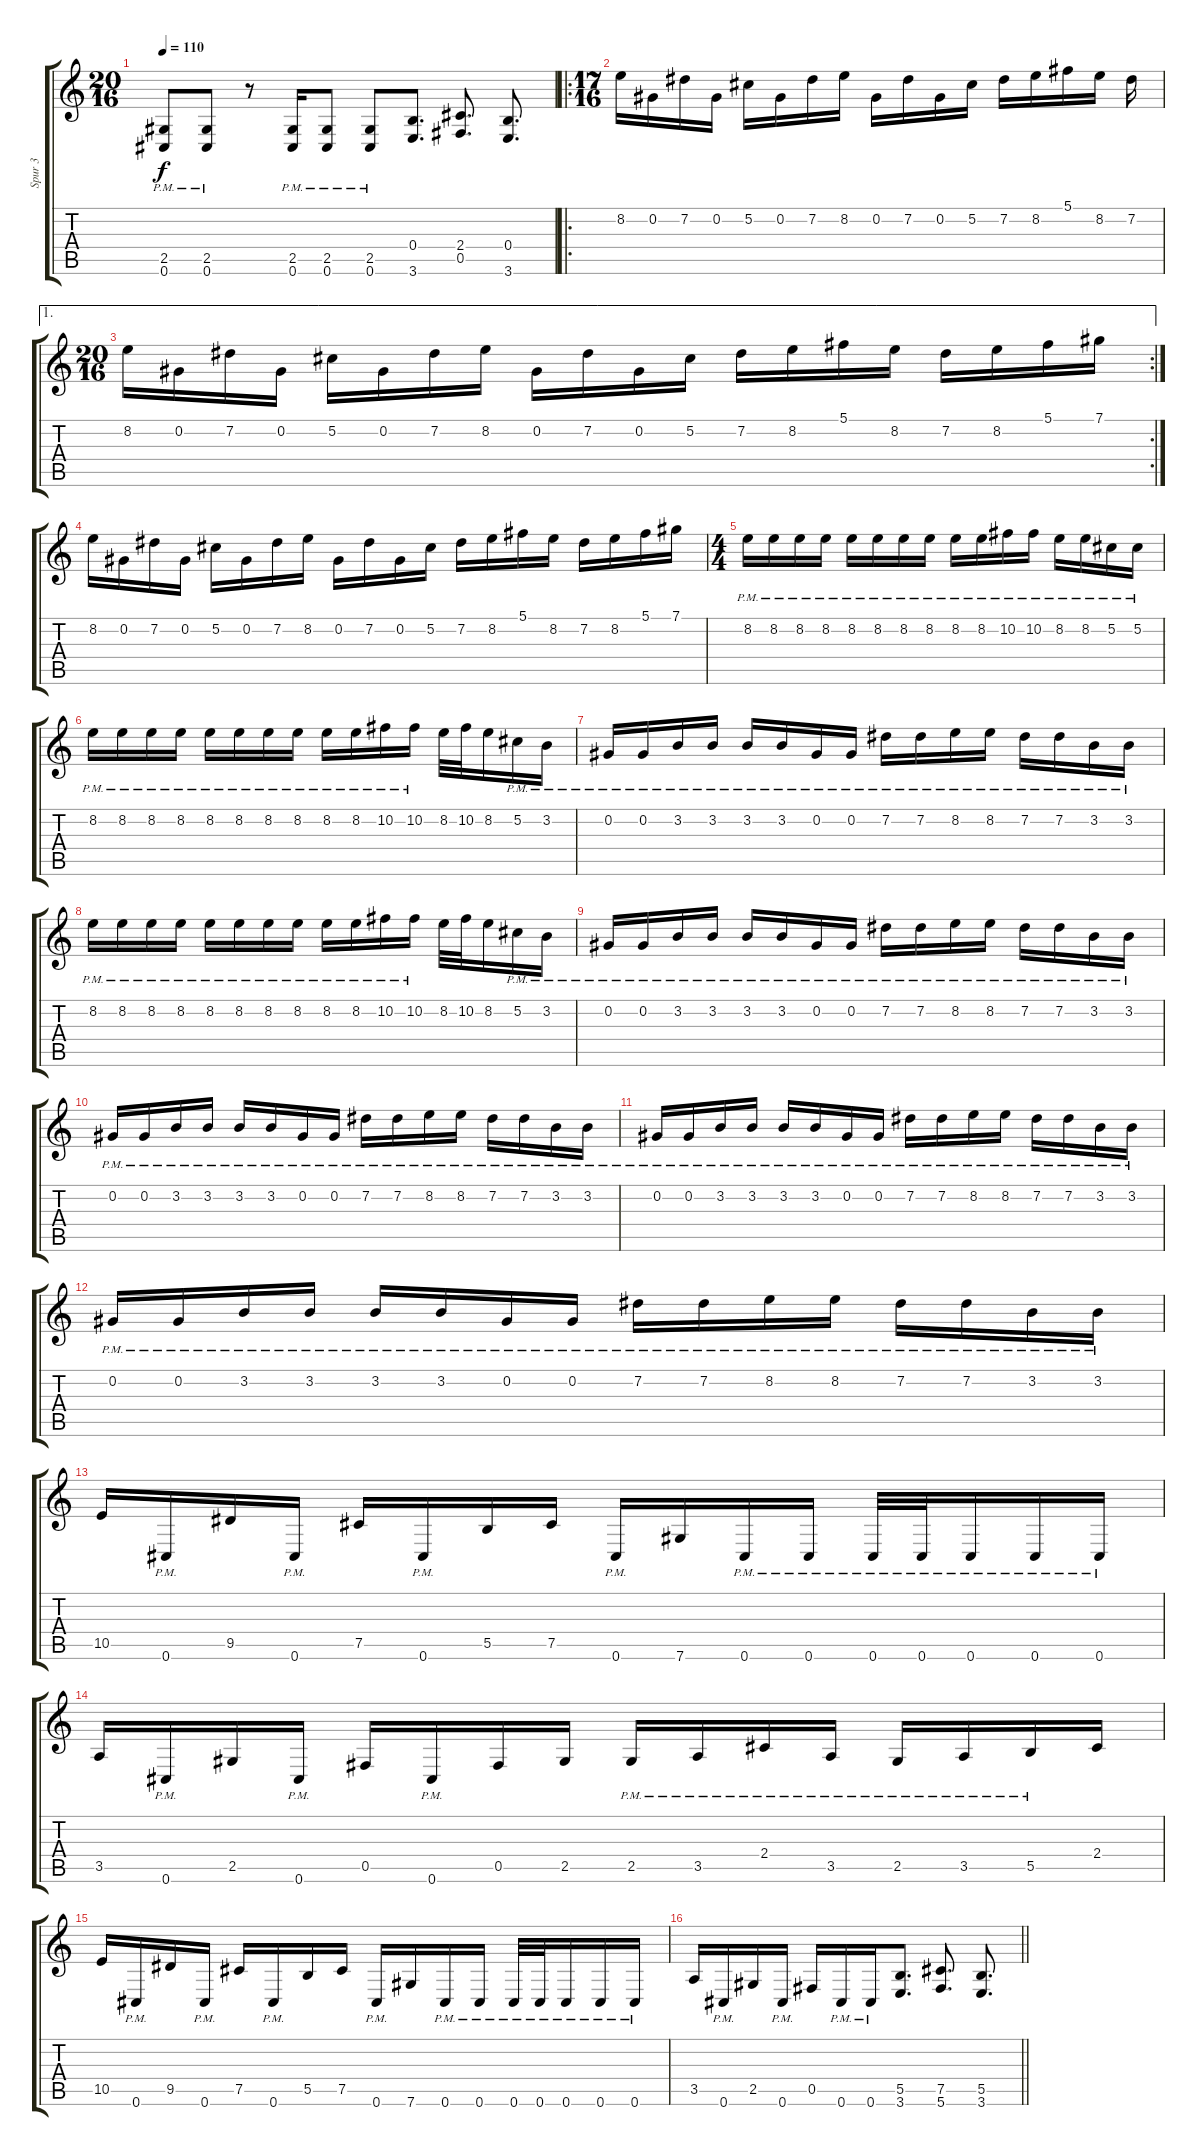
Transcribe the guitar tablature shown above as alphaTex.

\track ("Spur 3" "Spur 3") {instrument distortionguitar}
\staff {score tabs}
\tuning (Db4 Ab3 E3 B2 Gb2 Db2) {hide}
\ts (20 16)
\tempo 110
\clef g2
\ks c
(2.5{pm} 0.6{pm}).8{dy f} (2.5{pm} 0.6{pm}).8 r.8 (2.5{pm} 0.6{pm}).16 (2.5{pm} 0.6{pm}).8 (2.5{pm} 0.6{pm}).8 (0.4 3.6).8{d} (2.4 0.5).8{d} (0.4 3.6).8{d} |
\ro
\ts (17 16)
8.2.16 0.2.16 7.2.16 0.2.16 5.2.16 0.2.16 7.2.16 8.2.16 0.2.16 7.2.16 0.2.16 5.2.16 7.2.16 8.2.16 5.1.16 8.2.16 7.2.16 |
\ae 1
\rc 2
\ts (20 16)
8.2.16 0.2.16 7.2.16 0.2.16 5.2.16 0.2.16 7.2.16 8.2.16 0.2.16 7.2.16 0.2.16 5.2.16 7.2.16 8.2.16 5.1.16 8.2.16 7.2.16 8.2.16 5.1.16 7.1.16 |
8.2.16 0.2.16 7.2.16 0.2.16 5.2.16 0.2.16 7.2.16 8.2.16 0.2.16 7.2.16 0.2.16 5.2.16 7.2.16 8.2.16 5.1.16 8.2.16 7.2.16 8.2.16 5.1.16 7.1.16 |
\ts (4 4)
8.2{pm}.16 8.2{pm}.16 8.2{pm}.16 8.2{pm}.16 8.2{pm}.16 8.2{pm}.16 8.2{pm}.16 8.2{pm}.16 8.2{pm}.16 8.2{pm}.16 10.2{pm}.16 10.2{pm}.16 8.2{pm}.16 8.2{pm}.16 5.2{pm}.16 5.2{pm}.16 |
8.2{pm}.16 8.2{pm}.16 8.2{pm}.16 8.2{pm}.16 8.2{pm}.16 8.2{pm}.16 8.2{pm}.16 8.2{pm}.16 8.2{pm}.16 8.2{pm}.16 10.2{pm}.16 10.2{pm}.16 8.2.32 10.2.32 8.2.16 5.2{pm}.16 3.2{pm}.16 |
0.2{pm}.16 0.2{pm}.16 3.2{pm}.16 3.2{pm}.16 3.2{pm}.16 3.2{pm}.16 0.2{pm}.16 0.2{pm}.16 7.2{pm}.16 7.2{pm}.16 8.2{pm}.16 8.2{pm}.16 7.2{pm}.16 7.2{pm}.16 3.2{pm}.16 3.2{pm}.16 |
8.2{pm}.16 8.2{pm}.16 8.2{pm}.16 8.2{pm}.16 8.2{pm}.16 8.2{pm}.16 8.2{pm}.16 8.2{pm}.16 8.2{pm}.16 8.2{pm}.16 10.2{pm}.16 10.2{pm}.16 8.2.32 10.2.32 8.2.16 5.2{pm}.16 3.2{pm}.16 |
0.2{pm}.16 0.2{pm}.16 3.2{pm}.16 3.2{pm}.16 3.2{pm}.16 3.2{pm}.16 0.2{pm}.16 0.2{pm}.16 7.2{pm}.16 7.2{pm}.16 8.2{pm}.16 8.2{pm}.16 7.2{pm}.16 7.2{pm}.16 3.2{pm}.16 3.2{pm}.16 |
0.2{pm}.16 0.2{pm}.16 3.2{pm}.16 3.2{pm}.16 3.2{pm}.16 3.2{pm}.16 0.2{pm}.16 0.2{pm}.16 7.2{pm}.16 7.2{pm}.16 8.2{pm}.16 8.2{pm}.16 7.2{pm}.16 7.2{pm}.16 3.2{pm}.16 3.2{pm}.16 |
0.2{pm}.16 0.2{pm}.16 3.2{pm}.16 3.2{pm}.16 3.2{pm}.16 3.2{pm}.16 0.2{pm}.16 0.2{pm}.16 7.2{pm}.16 7.2{pm}.16 8.2{pm}.16 8.2{pm}.16 7.2{pm}.16 7.2{pm}.16 3.2{pm}.16 3.2{pm}.16 |
0.2{pm}.16 0.2{pm}.16 3.2{pm}.16 3.2{pm}.16 3.2{pm}.16 3.2{pm}.16 0.2{pm}.16 0.2{pm}.16 7.2{pm}.16 7.2{pm}.16 8.2{pm}.16 8.2{pm}.16 7.2{pm}.16 7.2{pm}.16 3.2{pm}.16 3.2{pm}.16 |
10.5.16 0.6{pm}.16 9.5.16 0.6{pm}.16 7.5.16 0.6{pm}.16 5.5.16 7.5.16 0.6{pm}.16 7.6.16 0.6{pm}.16 0.6{pm}.16 0.6{pm}.32 0.6{pm}.32 0.6{pm}.16 0.6{pm}.16 0.6{pm}.16 |
3.5.16 0.6{pm}.16 2.5.16 0.6{pm}.16 0.5.16 0.6{pm}.16 0.5.16 2.5.16 2.5{pm}.16 3.5{pm}.16 2.4{pm}.16 3.5{pm}.16 2.5{pm}.16 3.5{pm}.16 5.5{pm}.16 2.4.16 |
10.5.16 0.6{pm}.16 9.5.16 0.6{pm}.16 7.5.16 0.6{pm}.16 5.5.16 7.5.16 0.6{pm}.16 7.6.16 0.6{pm}.16 0.6{pm}.16 0.6{pm}.32 0.6{pm}.32 0.6{pm}.16 0.6{pm}.16 0.6{pm}.16 |
\barLineRight lightlight
3.5.16 0.6{pm}.16 2.5.16 0.6{pm}.16 0.5.16 0.6{pm}.16 0.6{pm}.16 (5.5 3.6).8{d} (7.5 5.6).8{d} (5.5 3.6).8{d}
